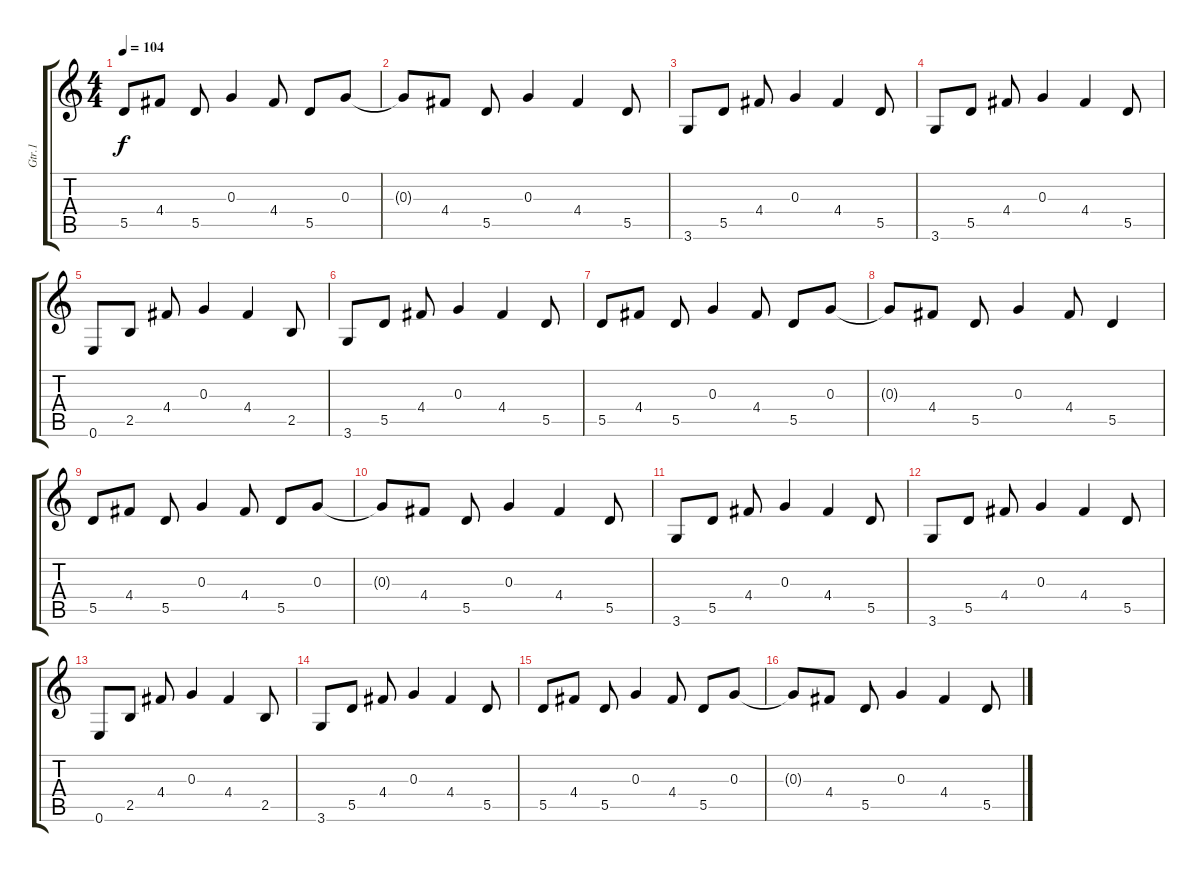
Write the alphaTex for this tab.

\track ("Gtr.1" "Gtr.1") {instrument electricguitarclean}
\staff {score tabs}
\tuning (E4 B3 G3 D3 A2 E2) {hide}
\ts (4 4)
\tempo 104
\clef g2
\ks c
5.5.8{dy f instrument electricguitarclean} 4.4.8 5.5.8 0.3.4 4.4.8 5.5.8 0.3.8 |
0.3{t}.8 4.4.8 5.5.8 0.3.4 4.4.4 5.5.8 |
3.6.8 5.5.8 4.4.8 0.3.4 4.4.4 5.5.8 |
3.6.8 5.5.8 4.4.8 0.3.4 4.4.4 5.5.8 |
0.6.8 2.5.8 4.4.8 0.3.4 4.4.4 2.5.8 |
3.6.8 5.5.8 4.4.8 0.3.4 4.4.4 5.5.8 |
5.5.8 4.4.8 5.5.8 0.3.4 4.4.8 5.5.8 0.3.8 |
0.3{t}.8 4.4.8 5.5.8 0.3.4 4.4.8 5.5.4 |
5.5.8 4.4.8 5.5.8 0.3.4 4.4.8 5.5.8 0.3.8 |
0.3{t}.8 4.4.8 5.5.8 0.3.4 4.4.4 5.5.8 |
3.6.8 5.5.8 4.4.8 0.3.4 4.4.4 5.5.8 |
3.6.8 5.5.8 4.4.8 0.3.4 4.4.4 5.5.8 |
0.6.8 2.5.8 4.4.8 0.3.4 4.4.4 2.5.8 |
3.6.8 5.5.8 4.4.8 0.3.4 4.4.4 5.5.8 |
5.5.8 4.4.8 5.5.8 0.3.4 4.4.8 5.5.8 0.3.8 |
0.3{t}.8 4.4.8 5.5.8 0.3.4 4.4.4 5.5.8
